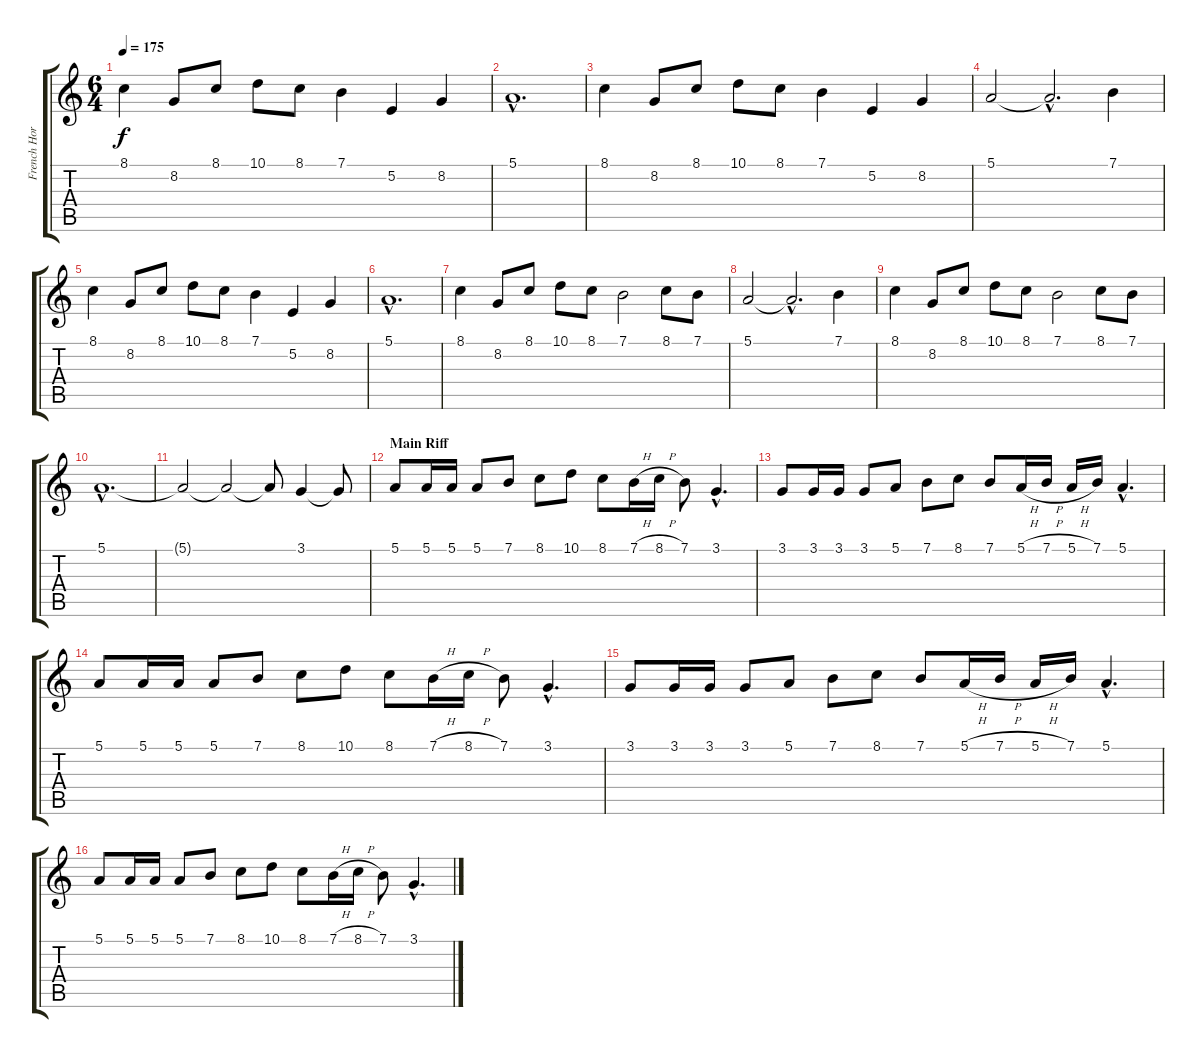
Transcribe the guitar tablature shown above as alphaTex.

\track ("French Horn" "French Hor") {instrument frenchhorn}
\staff {score tabs}
\tuning (E4 B3 G3 D3 A2 E2) {hide}
\ts (6 4)
\section ("" "")
\tempo 175
\clef g2
\ks c
8.1.4{dy f volume 10} 8.2.8 8.1.8 10.1.8 8.1.8 7.1.4 5.2.4 8.2.4 |
5.1{hac}.1{d} |
8.1.4 8.2.8 8.1.8 10.1.8 8.1.8 7.1.4 5.2.4 8.2.4 |
5.1.2 5.1{hac t}.2{d} 7.1.4 |
8.1.4{volume 13} 8.2.8 8.1.8 10.1.8 8.1.8 7.1.4 5.2.4 8.2.4 |
5.1{hac}.1{d} |
8.1.4 8.2.8 8.1.8 10.1.8 8.1.8 7.1.2 8.1.8 7.1.8 |
5.1.2 5.1{hac t}.2{d} 7.1.4 |
8.1.4 8.2.8 8.1.8 10.1.8 8.1.8 7.1.2 8.1.8 7.1.8 |
5.1{hac}.1{d} |
5.1{t}.2 5.1{t}.2 5.1{t}.8 3.1.4 3.1{t}.8 |
\section ("" "Main Riff")
5.1.8 5.1.16 5.1.16 5.1.8 7.1.8 8.1.8 10.1.8 8.1.8 7.1{h}.16 8.1{h}.16 7.1.8 3.1{hac}.4{d} |
3.1.8 3.1.16 3.1.16 3.1.8 5.1.8 7.1.8 8.1.8 7.1.8 5.1{h}.16 7.1{h}.16 5.1{h}.16 7.1.16 5.1{hac}.4{d} |
5.1.8 5.1.16 5.1.16 5.1.8 7.1.8 8.1.8 10.1.8 8.1.8 7.1{h}.16 8.1{h}.16 7.1.8 3.1{hac}.4{d} |
3.1.8 3.1.16 3.1.16 3.1.8 5.1.8 7.1.8 8.1.8 7.1.8 5.1{h}.16 7.1{h}.16 5.1{h}.16 7.1.16 5.1{hac}.4{d} |
5.1.8 5.1.16 5.1.16 5.1.8 7.1.8 8.1.8 10.1.8 8.1.8 7.1{h}.16 8.1{h}.16 7.1.8 3.1{hac}.4{d}
